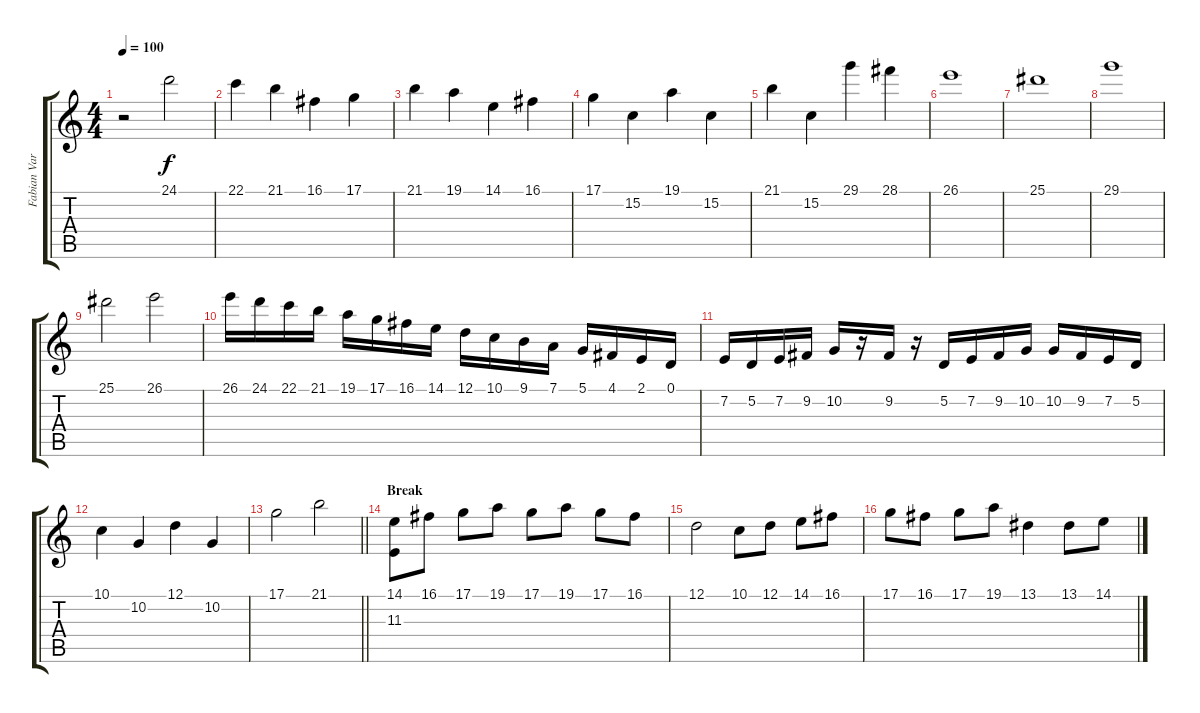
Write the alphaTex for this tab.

\track ("Fabian Varesi" "Fabian Var") {instrument stringensemble1}
\staff {score tabs}
\tuning (D4 A3 F3 C3 G2 C2) {hide}
\ts (4 4)
\tempo 100
\clef g2
\ks c
r.2{dy f} 24.1.2 |
22.1.4 21.1.4 16.1.4 17.1.4 |
21.1.4 19.1.4 14.1.4 16.1.4 |
17.1.4 15.2.4 19.1.4 15.2.4 |
21.1.4 15.2.4 29.1.4 28.1.4 |
26.1.1 |
25.1.1 |
29.1.1 |
25.1.2 26.1.2 |
26.1.16 24.1.16 22.1.16 21.1.16 19.1.16 17.1.16 16.1.16 14.1.16 12.1.16 10.1.16 9.1.16 7.1.16 5.1.16 4.1.16 2.1.16 0.1.16 |
7.2.16 5.2.16 7.2.16 9.2.16 10.2.16 r.16 9.2.16 r.16 5.2.16 7.2.16 9.2.16 10.2.16 10.2.16 9.2.16 7.2.16 5.2.16 |
10.1.4 10.2.4 12.1.4 10.2.4 |
\barLineRight lightlight
17.1.2 21.1.2 |
\section ("" "Break")
(14.1 11.3).8{instrument pad2warm} 16.1.8 17.1.8 19.1.8 17.1.8 19.1.8 17.1.8 16.1.8 |
12.1.2 10.1.8 12.1.8 14.1.8 16.1.8 |
17.1.8 16.1.8 17.1.8 19.1.8 13.1.4 13.1.8 14.1.8
